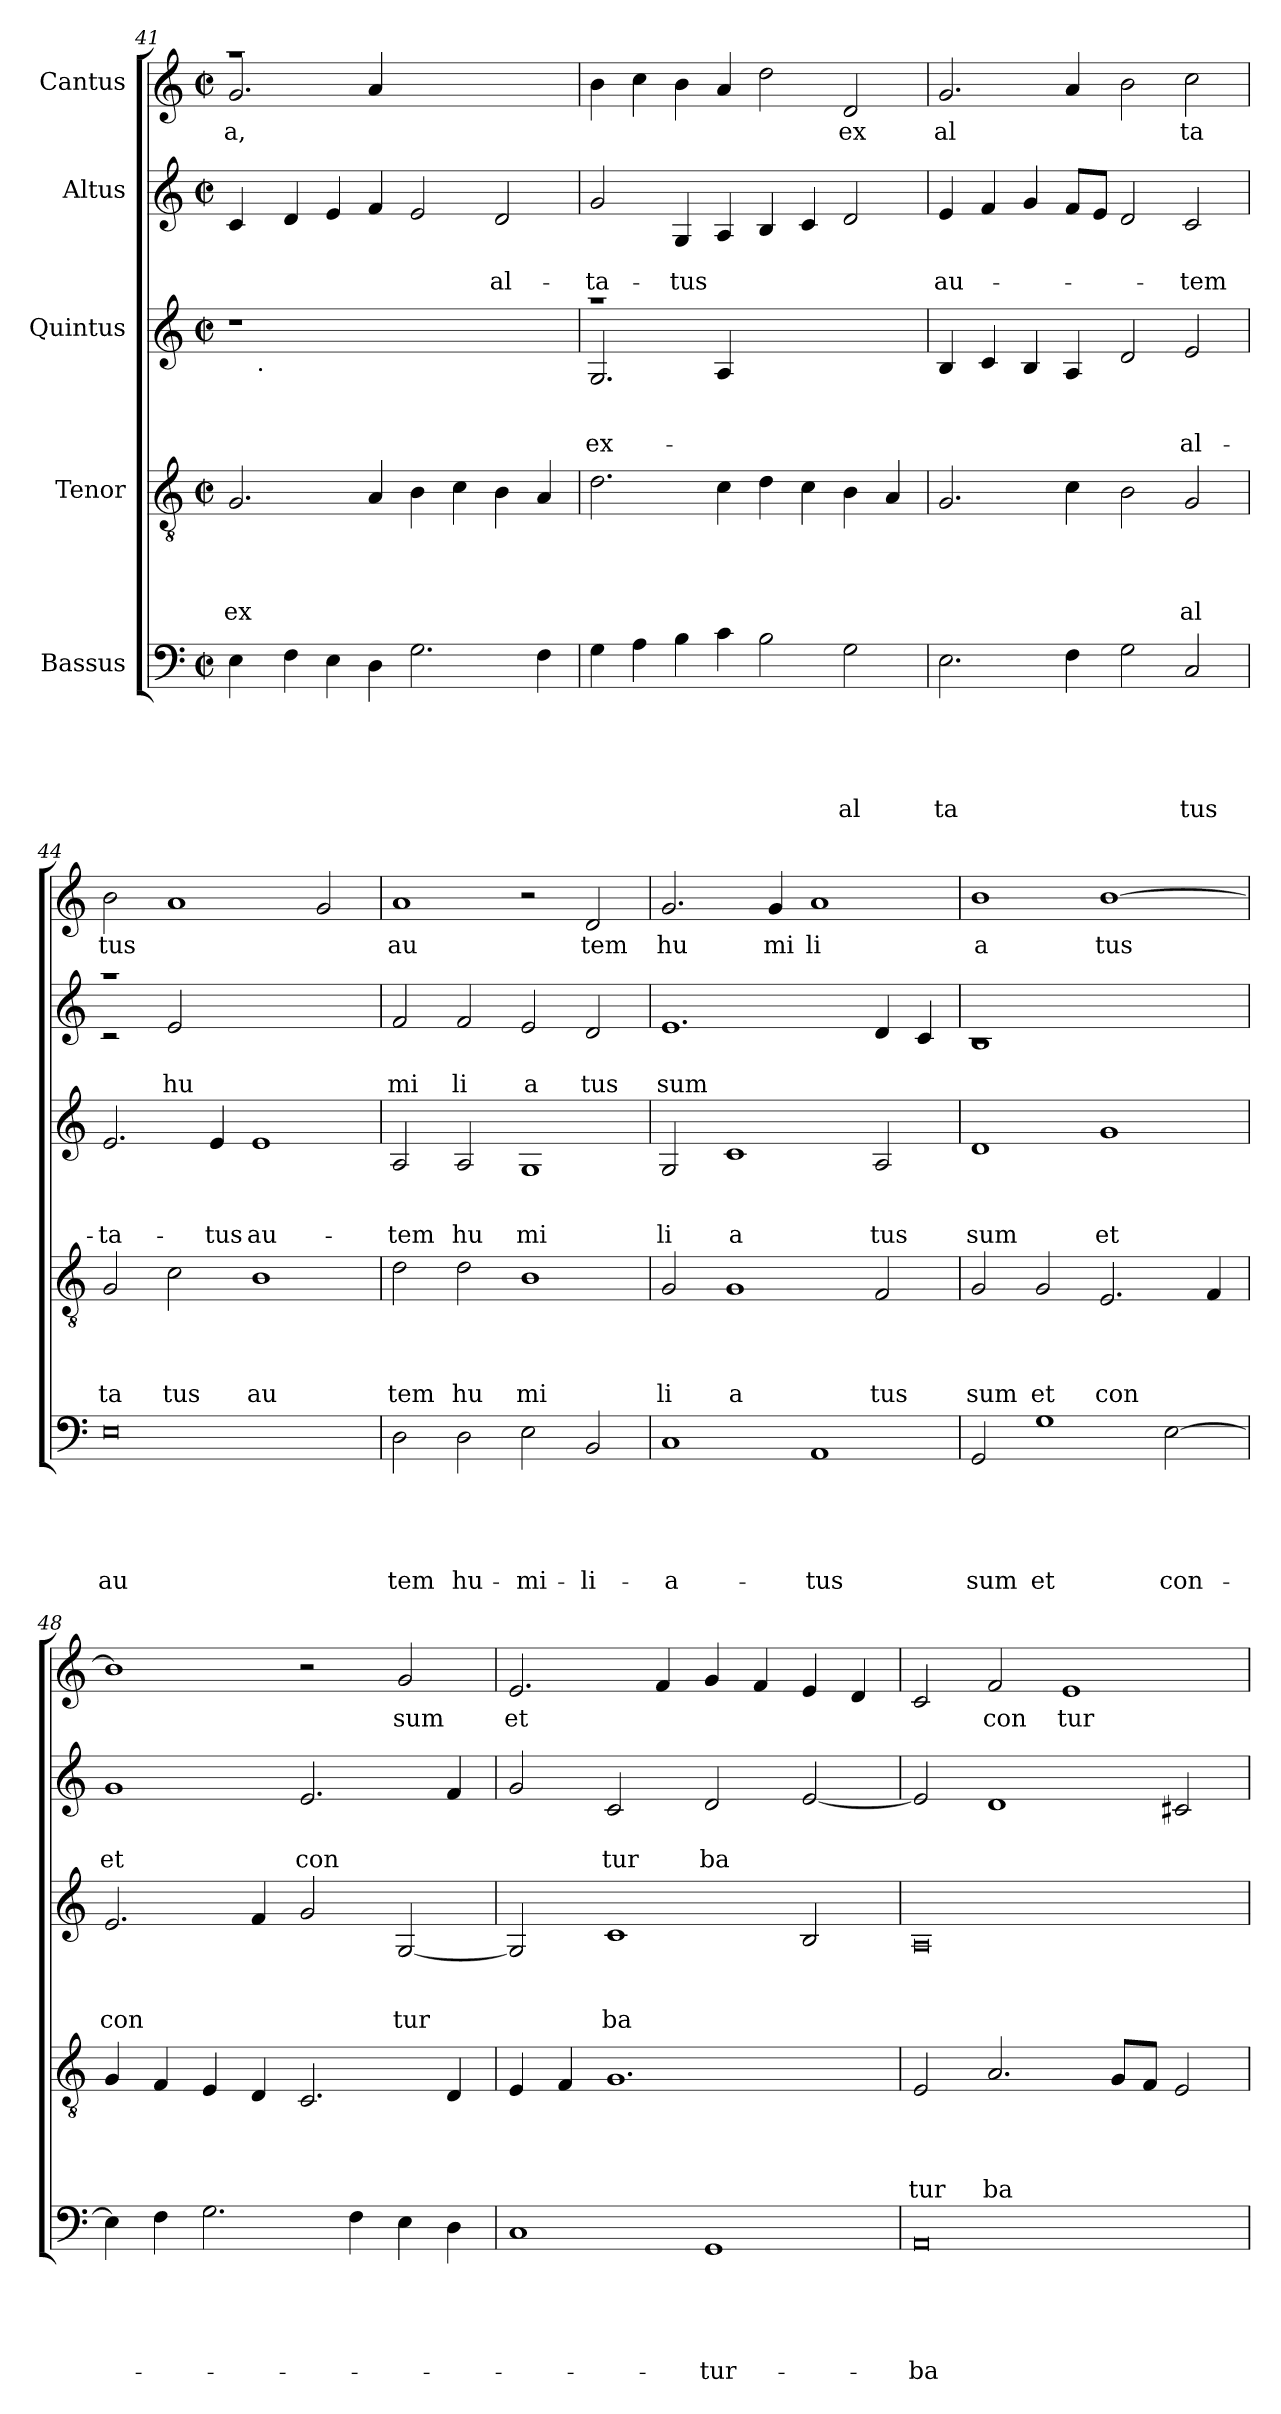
**kern	**text	**text	**text	**text	**text	**kern	**text	**text	**text	**text	**kern	**text	**text	**text	**kern	**text	**text	**kern	**text
*part5	*part5	*part5	*part5	*part5	*part5	*part4	*part4	*part4	*part4	*part4	*part3	*part3	*part3	*part3	*part2	*part2	*part2	*part1	*part1
*staff5	*staff5	*staff5	*staff5	*staff5	*staff5	*staff4	*staff4	*staff4	*staff4	*staff4	*staff3	*staff3	*staff3	*staff3	*staff2	*staff2	*staff2	*staff1	*staff1
*I"Bassus	*	*	*	*	*	*I"Tenor	*	*	*	*	*I"Quintus	*	*	*	*I"Altus	*	*	*I"Cantus	*
*clefF4	*	*	*	*	*	*clefGv2	*	*	*	*	*clefG2	*	*	*	*clefG2	*	*	*clefG2	*
*k[]	*	*	*	*	*	*k[]	*	*	*	*	*k[]	*	*	*	*k[]	*	*	*k[]	*
*C:	*	*	*	*	*	*C:	*	*	*	*	*C:	*	*	*	*C:	*	*	*C:	*
*M2/2	*	*	*	*	*	*M2/2	*	*	*	*	*M2/2	*	*	*	*M2/2	*	*	*M2/2	*
*met(c|)	*	*	*	*	*	*met(c|)	*	*	*	*	*met(c|)	*	*	*	*met(c|)	*	*	*met(c|)	*
=41	=41	=41	=41	=41	=41	=41	=41	=41	=41	=41	=41	=41	=41	=41	=41	=41	=41	=41	=41
!	!	!	!	!	!	!	!	!	!	!LO:LY:b	!	!	!	!	!	!	!	!	!LO:LY:b
*	*	*	*	*	*	*	*	*	*	*	*^	*	*	*	*	*	*	*^	*
4E\	.	.	.	.	.	2.G/	.	.	.	ex	1r	8ryy	.	.	.	4c/	.	.	1raa	2.g/	a,
!	!	!	!	!	!	!	!	!	!	!	!	!LO:TX:b:t=.	!	!	!	!	!	!	!	!	!
.	.	.	.	.	.	.	.	.	.	.	.	1...ryy	.	.	.	.	.	.	.	.	.
4F\	.	.	.	.	.	.	.	.	.	.	.	.	.	.	.	4d/	.	.	.	.	.
4E\	.	.	.	.	.	.	.	.	.	.	.	.	.	.	.	4e/	.	.	.	.	.
4D\	.	.	.	.	.	4A/	.	.	.	.	.	.	.	.	.	4f/	.	.	.	4a/	.
2.G\	.	.	.	.	.	4B\	.	.	.	.	1ryy	.	.	.	.	2e/	.	.	1ryy	1ryy	.
.	.	.	.	.	.	4c\	.	.	.	.	.	.	.	.	.	.	.	.	.	.	.
!	!	!	!	!	!	!	!	!	!	!	!	!	!	!	!	!	!	!LO:LY:b	!	!	!
.	.	.	.	.	.	4B\	.	.	.	.	.	.	.	.	.	2d/	.	-al-	.	.	.
4F\	.	.	.	.	.	4A/	.	.	.	.	.	.	.	.	.	.	.	.	.	.	.
*	*	*	*	*	*	*	*	*	*	*	*	*	*	*	*	*	*	*	*v	*v	*
=42	=42	=42	=42	=42	=42	=42	=42	=42	=42	=42	=42	=42	=42	=42	=42	=42	=42	=42	=42	=42
!	!	!	!	!	!	!	!	!	!	!	!	!	!	!	!LO:LY:b	!	!	!LO:LY:b	!	!
4G\	.	.	.	.	.	2.d\	.	.	.	.	1raa	2.G/	.	.	ex-	2g/	.	-ta-	4b\	.
4A\	.	.	.	.	.	.	.	.	.	.	.	.	.	.	.	.	.	.	4cc\	.
!	!	!	!	!	!	!	!	!	!	!	!	!	!	!	!	!	!	!LO:LY:b	!	!
4B\	.	.	.	.	.	.	.	.	.	.	.	.	.	.	.	4G/	.	-tus	4b\	.
4c\	.	.	.	.	.	4c\	.	.	.	.	.	4A/	.	.	.	4A/	.	.	4a/	.
2B\	.	.	.	.	.	4d\	.	.	.	.	1ryy	1ryy	.	.	.	4B/	.	.	2dd\	.
.	.	.	.	.	.	4c\	.	.	.	.	.	.	.	.	.	4c/	.	.	.	.
!	!	!	!	!	!LO:LY:b	!	!	!	!	!	!	!	!	!	!	!	!	!	!	!LO:LY:b
2G\	.	.	.	.	al	4B\	.	.	.	.	.	.	.	.	.	2d/	.	.	2d/	ex
.	.	.	.	.	.	4A/	.	.	.	.	.	.	.	.	.	.	.	.	.	.
*	*	*	*	*	*	*	*	*	*	*	*v	*v	*	*	*	*	*	*	*	*
=43	=43	=43	=43	=43	=43	=43	=43	=43	=43	=43	=43	=43	=43	=43	=43	=43	=43	=43	=43
!	!	!	!	!	!LO:LY:b	!	!	!	!	!	!	!	!	!	!	!	!LO:LY:b	!	!LO:LY:b
2.E\	.	.	.	.	ta	2.G/	.	.	.	.	4B/	.	.	.	4e/	.	au-	2.g/	al
.	.	.	.	.	.	.	.	.	.	.	4c/	.	.	.	4f/	.	.	.	.
.	.	.	.	.	.	.	.	.	.	.	4B/	.	.	.	4g/	.	.	.	.
4F\	.	.	.	.	.	4c\	.	.	.	.	4A/	.	.	.	8f/L	.	.	4a/	.
.	.	.	.	.	.	.	.	.	.	.	.	.	.	.	8e/J	.	.	.	.
2G\	.	.	.	.	.	2B\	.	.	.	.	2d/	.	.	.	2d/	.	.	2b\	.
!	!	!	!	!	!LO:LY:b	!	!	!	!	!LO:LY:b	!	!	!	!LO:LY:b	!	!	!LO:LY:b	!	!LO:LY:b
2C/	.	.	.	.	tus	2G/	.	.	.	al	2e/	.	.	-al-	2c/	.	-tem	2cc\	ta
=44	=44	=44	=44	=44	=44	=44	=44	=44	=44	=44	=44	=44	=44	=44	=44	=44	=44	=44	=44
!	!	!	!	!	!LO:LY:b	!	!	!	!	!LO:LY:b	!	!	!	!LO:LY:b	!	!	!	!	!LO:LY:b
*	*	*	*	*	*	*	*	*	*	*	*	*	*	*	*^	*	*	*	*
0E	.	.	.	.	au	2G/	.	.	.	ta	2.e/	.	.	-ta-	1raa	2rc	.	.	2b\	tus
!	!	!	!	!	!	!	!	!	!	!LO:LY:b	!	!	!	!	!	!	!	!LO:LY:b	!	!
.	.	.	.	.	.	2c\	.	.	.	tus	.	.	.	.	.	2e/	.	hu-	1a	.
!	!	!	!	!	!	!	!	!	!	!	!	!	!	!LO:LY:b	!	!	!	!	!	!
.	.	.	.	.	.	.	.	.	.	.	4e/	.	.	-tus	.	.	.	.	.	.
!	!	!	!	!	!	!	!	!	!	!LO:LY:b	!	!	!	!LO:LY:b	!	!	!	!	!	!
.	.	.	.	.	.	1B	.	.	.	au	1e	.	.	au-	1ryy	1ryy	.	.	.	.
.	.	.	.	.	.	.	.	.	.	.	.	.	.	.	.	.	.	.	2g/	.
*	*	*	*	*	*	*	*	*	*	*	*	*	*	*	*v	*v	*	*	*	*
!!LO:LB:g=z
=45	=45	=45	=45	=45	=45	=45	=45	=45	=45	=45	=45	=45	=45	=45	=45	=45	=45	=45	=45
!	!	!	!	!	!LO:LY:b	!	!	!	!	!LO:LY:b	!	!	!	!LO:LY:b	!	!	!LO:LY:b	!	!LO:LY:b
2D\	.	.	.	.	tem	2d\	.	.	.	tem	2A/	.	.	-tem	2f/	.	-mi	1a	au
!	!	!	!	!	!LO:LY:b	!	!	!	!	!LO:LY:b	!	!	!	!LO:LY:b	!	!	!LO:LY:b	!	!
2D\	.	.	.	.	hu-	2d\	.	.	.	hu	2A/	.	.	hu	2f/	.	li	.	.
!	!	!	!	!	!LO:LY:b	!	!	!	!	!LO:LY:b	!	!	!	!LO:LY:b	!	!	!LO:LY:b	!	!
2E\	.	.	.	.	-mi-	1B	.	.	.	mi	1G	.	.	mi	2e/	.	a	2r	.
!	!	!	!	!	!LO:LY:b	!	!	!	!	!	!	!	!	!	!	!	!LO:LY:b	!	!LO:LY:b
2BB/	.	.	.	.	-li-	.	.	.	.	.	.	.	.	.	2d/	.	tus	2d/	tem
=46	=46	=46	=46	=46	=46	=46	=46	=46	=46	=46	=46	=46	=46	=46	=46	=46	=46	=46	=46
!	!	!	!	!	!LO:LY:b	!	!	!	!	!LO:LY:b	!	!	!	!LO:LY:b	!	!	!LO:LY:b	!	!LO:LY:b
1C	.	.	.	.	-a-	2G/	.	.	.	li	2G/	.	.	li	1.e	.	sum	2.g/	hu
!	!	!	!	!	!	!	!	!	!	!LO:LY:b	!	!	!	!LO:LY:b	!	!	!	!	!
.	.	.	.	.	.	1G	.	.	.	a	1c	.	.	a	.	.	.	.	.
!	!	!	!	!	!	!	!	!	!	!	!	!	!	!	!	!	!	!	!LO:LY:b
.	.	.	.	.	.	.	.	.	.	.	.	.	.	.	.	.	.	4g/	mi
!	!	!	!	!	!LO:LY:b	!	!	!	!	!	!	!	!	!	!	!	!	!	!LO:LY:b
1AA	.	.	.	.	-tus	.	.	.	.	.	.	.	.	.	.	.	.	1a	li
!	!	!	!	!	!	!	!	!	!	!LO:LY:b	!	!	!	!LO:LY:b	!	!	!	!	!
.	.	.	.	.	.	2F/	.	.	.	tus	2A/	.	.	tus	4d/	.	.	.	.
.	.	.	.	.	.	.	.	.	.	.	.	.	.	.	4c/	.	.	.	.
=47	=47	=47	=47	=47	=47	=47	=47	=47	=47	=47	=47	=47	=47	=47	=47	=47	=47	=47	=47
*	*	*	*	*	*	*	*	*	*	*	*	*	*	*	*^	*	*	*	*
!	!	!	!	!	!LO:LY:b	!	!	!	!	!LO:LY:b	!	!	!	!LO:LY:b	!	!LO:N:vis=1	!	!	!	!LO:LY:b
2GG/	.	.	.	.	sum	2G/	.	.	.	sum	1d	.	.	sum	1B	0rc	.	.	1b	a
!	!	!	!	!	!LO:LY:b	!	!	!	!	!LO:LY:b	!	!	!	!	!	!	!	!	!	!
1G	.	.	.	.	et	2G/	.	.	.	et	.	.	.	.	.	.	.	.	.	.
!	!	!	!	!	!	!	!	!	!	!LO:LY:b	!	!	!	!LO:LY:b	!	!	!	!	!	!LO:LY:b
.	.	.	.	.	.	2.E/	.	.	.	con	1g	.	.	et	1ryy	.	.	.	[>1b	tus
!	!	!	!	!	!LO:LY:b	!	!	!	!	!	!	!	!	!	!	!	!	!	!	!
[>2E\	.	.	.	.	con-	.	.	.	.	.	.	.	.	.	.	.	.	.	.	.
.	.	.	.	.	.	4F/	.	.	.	.	.	.	.	.	.	.	.	.	.	.
*	*	*	*	*	*	*	*	*	*	*	*	*	*	*	*v	*v	*	*	*	*
=48	=48	=48	=48	=48	=48	=48	=48	=48	=48	=48	=48	=48	=48	=48	=48	=48	=48	=48	=48
!	!	!	!	!	!	!	!	!	!	!	!	!	!	!LO:LY:b	!	!	!LO:LY:b	!	!
4E\]	.	.	.	.	.	4G/	.	.	.	.	2.e/	.	.	con	1g	.	et	1b]	.
4F\	.	.	.	.	.	4F/	.	.	.	.	.	.	.	.	.	.	.	.	.
2.G\	.	.	.	.	.	4E/	.	.	.	.	.	.	.	.	.	.	.	.	.
.	.	.	.	.	.	4D/	.	.	.	.	4f/	.	.	.	.	.	.	.	.
!	!	!	!	!	!	!	!	!	!	!	!	!	!	!	!	!	!LO:LY:b	!	!
.	.	.	.	.	.	2.C/	.	.	.	.	2g/	.	.	.	2.e/	.	con	2r	.
4F\	.	.	.	.	.	.	.	.	.	.	.	.	.	.	.	.	.	.	.
!	!	!	!	!	!	!	!	!	!	!	!	!	!	!LO:LY:b	!	!	!	!	!LO:LY:b
4E\	.	.	.	.	.	.	.	.	.	.	[<2G/	.	.	tur	.	.	.	2g/	sum
4D\	.	.	.	.	.	4D/	.	.	.	.	.	.	.	.	4f/	.	.	.	.
=49	=49	=49	=49	=49	=49	=49	=49	=49	=49	=49	=49	=49	=49	=49	=49	=49	=49	=49	=49
!	!	!	!	!	!	!	!	!	!	!	!	!	!	!	!	!	!	!	!LO:LY:b
1C	.	.	.	.	.	4E/	.	.	.	.	2G/]	.	.	.	2g/	.	.	2.e/	et
.	.	.	.	.	.	4F/	.	.	.	.	.	.	.	.	.	.	.	.	.
!	!	!	!	!	!	!	!	!	!	!	!	!	!	!LO:LY:b	!	!	!LO:LY:b	!	!
.	.	.	.	.	.	1.G	.	.	.	.	1c	.	.	ba	2c/	.	tur	.	.
.	.	.	.	.	.	.	.	.	.	.	.	.	.	.	.	.	.	4f/	.
!	!	!	!	!	!LO:LY:b	!	!	!	!	!	!	!	!	!	!	!	!LO:LY:b	!	!
1GG	.	.	.	.	-tur-	.	.	.	.	.	.	.	.	.	2d/	.	ba	4g/	.
.	.	.	.	.	.	.	.	.	.	.	.	.	.	.	.	.	.	4f/	.
.	.	.	.	.	.	.	.	.	.	.	2B/	.	.	.	[<2e/	.	.	4e/	.
.	.	.	.	.	.	.	.	.	.	.	.	.	.	.	.	.	.	4d/	.
=50	=50	=50	=50	=50	=50	=50	=50	=50	=50	=50	=50	=50	=50	=50	=50	=50	=50	=50	=50
!	!	!	!	!	!LO:LY:b	!	!	!	!	!LO:LY:b	!	!	!	!	!	!	!	!	!
0AA	.	.	.	.	-ba-	2E/	.	.	.	tur	0A	.	.	.	2e/]	.	.	2c/	.
!	!	!	!	!	!	!	!	!	!	!LO:LY:b	!	!	!	!	!	!	!	!	!LO:LY:b
.	.	.	.	.	.	2.A/	.	.	.	ba	.	.	.	.	1d	.	.	2f/	con
!	!	!	!	!	!	!	!	!	!	!	!	!	!	!	!	!	!	!	!LO:LY:b
.	.	.	.	.	.	.	.	.	.	.	.	.	.	.	.	.	.	1e	tur
.	.	.	.	.	.	8G/L	.	.	.	.	.	.	.	.	.	.	.	.	.
.	.	.	.	.	.	8F/J	.	.	.	.	.	.	.	.	.	.	.	.	.
.	.	.	.	.	.	2E/	.	.	.	.	.	.	.	.	2c#/	.	.	.	.
=	=	=	=	=	=	=	=	=	=	=	=	=	=	=	=	=	=	=	=
*-	*-	*-	*-	*-	*-	*-	*-	*-	*-	*-	*-	*-	*-	*-	*-	*-	*-	*-	*-
